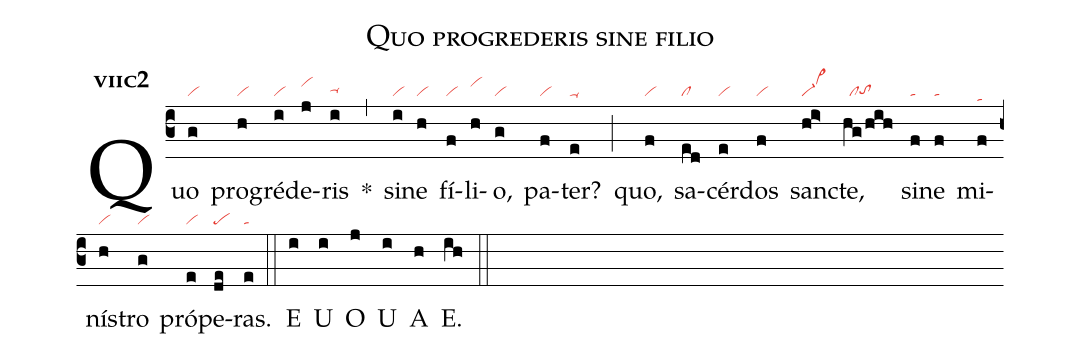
name:Quo progrederis sine filio;
office-part:an;
mode:7c2;
nabc-lines:1;
%%
initial-style: 1;
name: Quo progrederis sine filio;
mode:7;
office-part: Antiphona;
annotation: Ant.;
annotation: vii c2;
nabc-lines:1;
%%
(c3) Quo(g|vi) pro(h|vi)gré(i|vi)de(j|vihj)ris(i|ta-hh) <sp>*</sp>(,) si(i|vi)ne(h|vi) fí(f|vi)li(h|vihj)o,(g|vi) pa(f|vi)ter?(e|ta-) (;) quo,(f|vi) sa(ed|cl)cér(e|vi)dos(f|vi) sanc(hi>|vi-vi>hk)te,(hg/hih|//cltohg) si(f|ta)ne(f|ta) mi(f|tahd)nís(h|vi)tro(g|vi) pró(e|vi)pe(de|pe)ras.(e|ta) (::)
<eu>E(i) U(i) O(j) U(i) A(h) E.(ih) </eu>(::)
